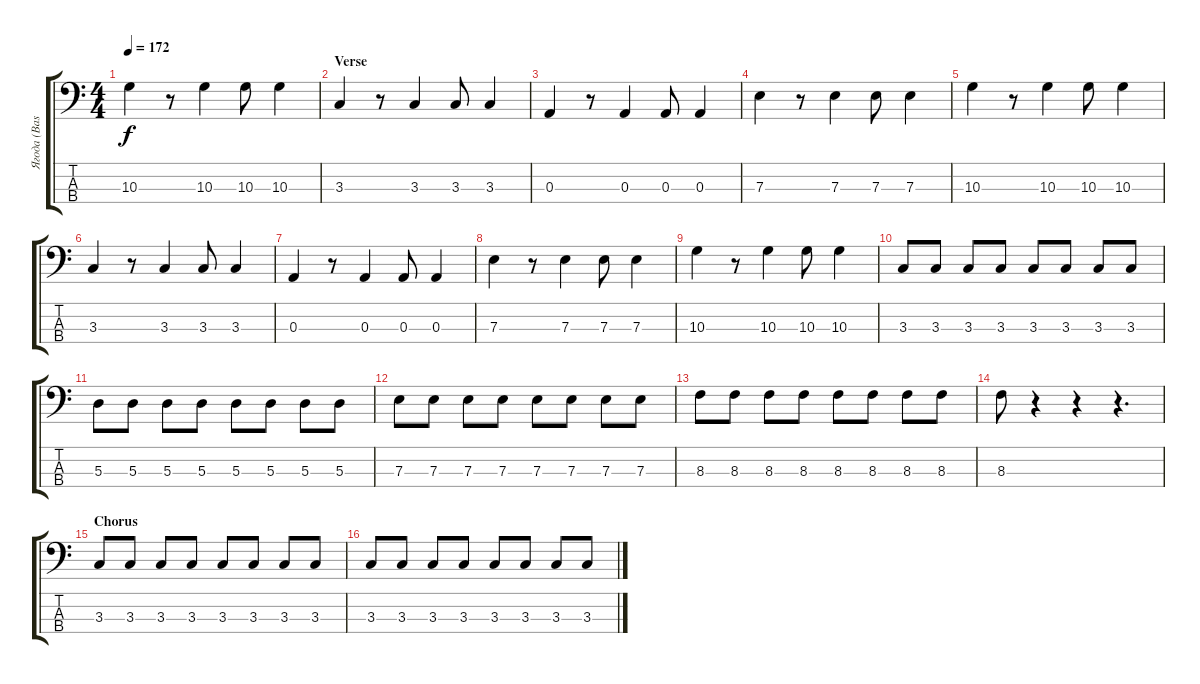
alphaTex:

\track ("Ягода (Bass)" "Ягода (Bas") {instrument electricbassfinger}
\staff {score tabs}
\tuning (G2 D2 A1 E1) {hide}
\ts (4 4)
\tempo 172
\clef f4
\ks c
10.3.4{dy f} r.8 10.3.4 10.3.8 10.3.4 |
\section ("" "Verse")
3.3.4 r.8 3.3.4 3.3.8 3.3.4 |
0.3.4 r.8 0.3.4 0.3.8 0.3.4 |
7.3.4 r.8 7.3.4 7.3.8 7.3.4 |
10.3.4 r.8 10.3.4 10.3.8 10.3.4 |
3.3.4 r.8 3.3.4 3.3.8 3.3.4 |
0.3.4 r.8 0.3.4 0.3.8 0.3.4 |
7.3.4 r.8 7.3.4 7.3.8 7.3.4 |
10.3.4 r.8 10.3.4 10.3.8 10.3.4 |
3.3.8 3.3.8 3.3.8 3.3.8 3.3.8 3.3.8 3.3.8 3.3.8 |
5.3.8 5.3.8 5.3.8 5.3.8 5.3.8 5.3.8 5.3.8 5.3.8 |
7.3.8 7.3.8 7.3.8 7.3.8 7.3.8 7.3.8 7.3.8 7.3.8 |
8.3.8 8.3.8 8.3.8 8.3.8 8.3.8 8.3.8 8.3.8 8.3.8 |
8.3.8 r.4 r.4 r.4{d} |
\section ("" "Chorus")
3.3.8 3.3.8 3.3.8 3.3.8 3.3.8 3.3.8 3.3.8 3.3.8 |
3.3.8 3.3.8 3.3.8 3.3.8 3.3.8 3.3.8 3.3.8 3.3.8
